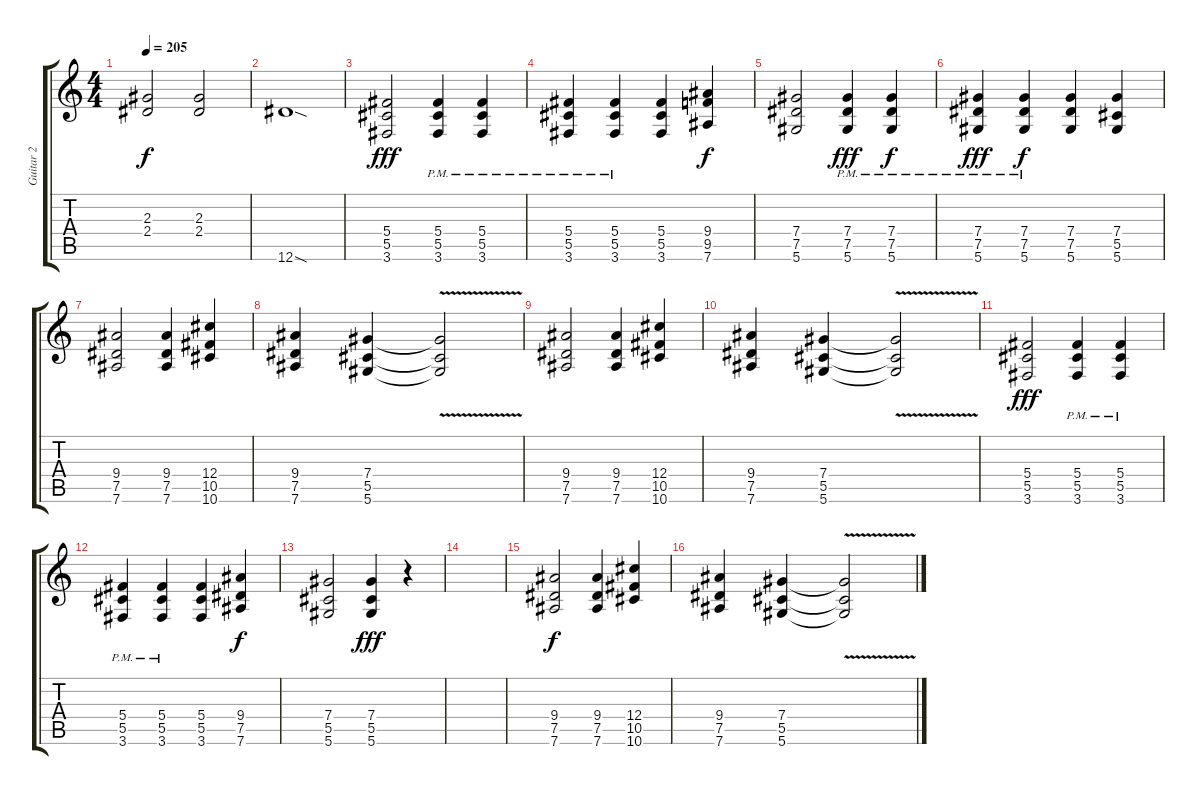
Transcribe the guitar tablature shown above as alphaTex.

\track ("Guitar 2" "Guitar 2") {instrument distortionguitar}
\staff {score tabs}
\tuning (Eb4 Bb3 Gb3 Db3 Ab2 Eb2) {hide}
\ts (4 4)
\tempo 205
\clef g2
\ks c
(2.3 2.4).2{dy f} (2.3 2.4).2 |
12.6{sod}.1 |
(5.4 5.5 3.6).2{dy fff} (5.4{pm} 5.5{pm} 3.6{pm}).4 (5.4{pm} 5.5{pm} 3.6{pm}).4 |
(5.4{pm} 5.5{pm} 3.6{pm}).4 (5.4{pm} 5.5{pm} 3.6{pm}).4 (5.4 5.5 3.6).4 (9.4 9.5 7.6).4{dy f} |
(7.4 7.5 5.6).2 (7.4{pm} 7.5{pm} 5.6{pm}).4{dy fff} (7.4{pm} 7.5{pm} 5.6{pm}).4{dy f} |
(7.4{pm} 7.5{pm} 5.6{pm}).4{dy fff} (7.4{pm} 7.5{pm} 5.6{pm}).4{dy f} (7.4 7.5 5.6).4 (7.4 5.5 5.6).4 |
(9.4 7.5 7.6).2 (9.4 7.5 7.6).4 (12.4 10.5 10.6).4 |
(9.4 7.5 7.6).4 (7.4 5.5 5.6).4 (7.4{v t} 5.5{v t} 5.6{v t}).2 |
(9.4 7.5 7.6).2 (9.4 7.5 7.6).4 (12.4 10.5 10.6).4 |
(9.4 7.5 7.6).4 (7.4 5.5 5.6).4 (7.4{v t} 5.5{v t} 5.6{v t}).2 |
(5.4 5.5 3.6).2{dy fff} (5.4{pm} 5.5{pm} 3.6{pm}).4 (5.4{pm} 5.5{pm} 3.6{pm}).4 |
(5.4{pm} 5.5{pm} 3.6{pm}).4 (5.4{pm} 5.5{pm} 3.6{pm}).4 (5.4 5.5 3.6).4 (9.4 7.5 7.6).4{dy f} |
(7.4 5.5 5.6).2 (7.4 5.5 5.6).4{dy fff} r.4 |
|
(9.4 7.5 7.6).2{dy f} (9.4 7.5 7.6).4 (12.4 10.5 10.6).4 |
(9.4 7.5 7.6).4 (7.4 5.5 5.6).4 (7.4{v t} 5.5{v t} 5.6{v t}).2
